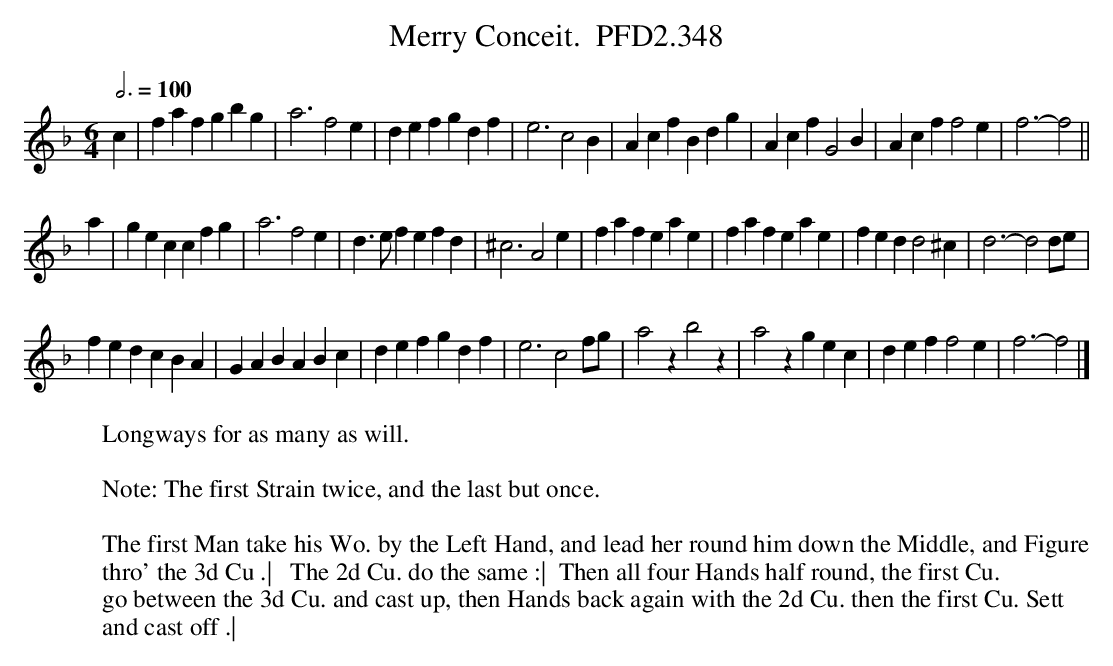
X:1
T:Merry Conceit.  PFD2.348
W:Longways for as many as will.
L:1/4
M:6/4
Q:3/4=100
K:F
c|faf gbg|a3 f2e|def gdf|e3 c2B|Acf Bdg|Acf G2B|Acf f2e|f3-f2 ||
a|gec cfg|a3 f2e|d>ef efd|^c3 A2e|faf eae|faf eae|fed d2^c|d3-d2 d/e/|
fed cBA|GAB ABc|def gdf|e3 c2 f/g/|a2z b2z|a2z gec|def f2e|f3-f2 |]
W:
W: Note: The first Strain twice, and the last but once.
W:
W: The first Man take his Wo. by the Left Hand, and lead her round him down the Middle, and Figure
W: thro' the 3d Cu .|   The 2d Cu. do the same :|  Then all four Hands half round, the first Cu.
W: go between the 3d Cu. and cast up, then Hands back again with the 2d Cu. then the first Cu. Sett
W: and cast off .|
